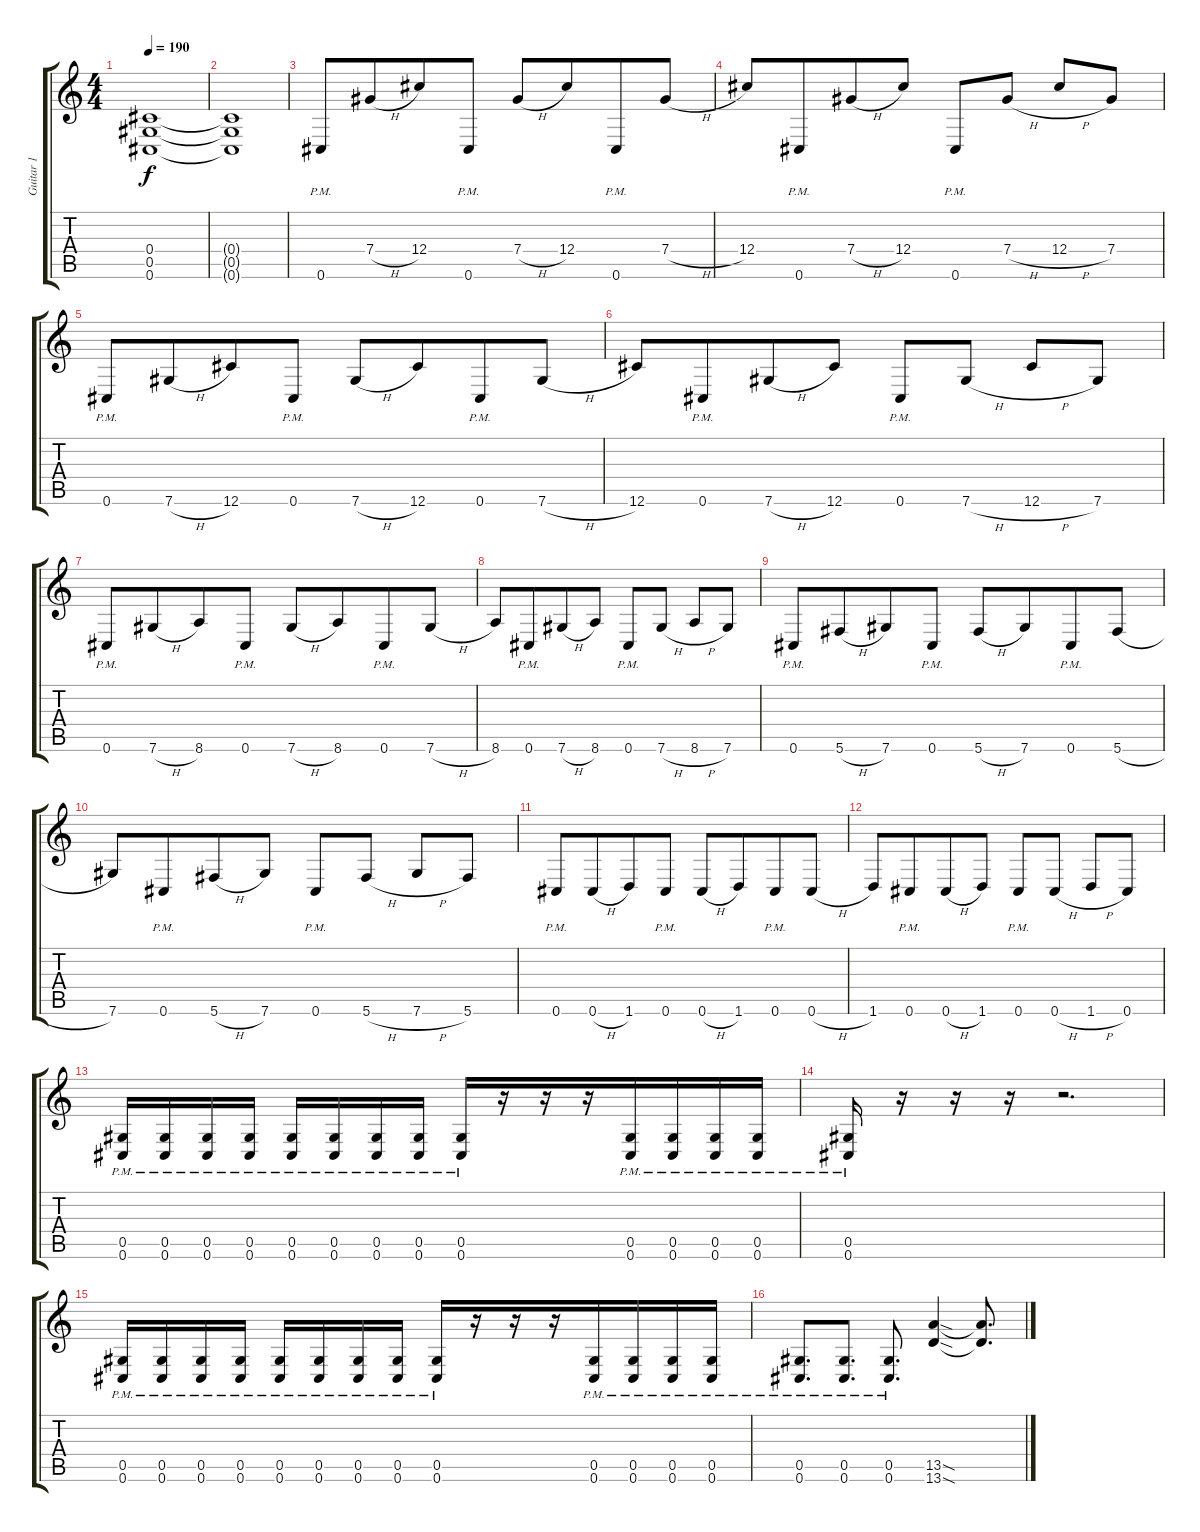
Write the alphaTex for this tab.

\track ("Guitar 1" "Guitar 1") {instrument distortionguitar}
\staff {score tabs}
\tuning (Eb4 Bb3 Gb3 Db3 Ab2 Db2) {hide}
\ts (4 4)
\tempo 190
\clef g2
\ks c
(0.4{t} 0.5{t} 0.6{t}).1{dy f} |
(0.4{t} 0.5{t} 0.6{t}).1 |
0.6{pm}.8 7.4{h}.8{beam merge} 12.4.8 0.6{pm}.8 7.4{h}.8 12.4.8{beam merge} 0.6{pm}.8{beam merge} 7.4{h}.8 |
12.4.8 0.6{pm}.8{beam merge} 7.4{h}.8 12.4.8 0.6{pm}.8 7.4{h}.8 12.4{h}.8{beam merge} 7.4.8 |
0.6{pm}.8 7.6{h}.8{beam merge} 12.6.8 0.6{pm}.8 7.6{h}.8 12.6.8{beam merge} 0.6{pm}.8{beam merge} 7.6{h}.8 |
12.6.8 0.6{pm}.8{beam merge} 7.6{h}.8 12.6.8 0.6{pm}.8 7.6{h}.8 12.6{h}.8{beam merge} 7.6.8 |
0.6{pm}.8 7.6{h}.8{beam merge} 8.6.8 0.6{pm}.8 7.6{h}.8 8.6.8{beam merge} 0.6{pm}.8{beam merge} 7.6{h}.8 |
8.6.8 0.6{pm}.8{beam merge} 7.6{h}.8 8.6.8 0.6{pm}.8 7.6{h}.8 8.6{h}.8{beam merge} 7.6.8 |
0.6{pm}.8 5.6{h}.8{beam merge} 7.6.8 0.6{pm}.8 5.6{h}.8 7.6.8{beam merge} 0.6{pm}.8{beam merge} 5.6{h}.8 |
7.6.8 0.6{pm}.8{beam merge} 5.6{h}.8 7.6.8 0.6{pm}.8 5.6{h}.8 7.6{h}.8{beam merge} 5.6.8 |
0.6{pm}.8 0.6{h}.8{beam merge} 1.6.8 0.6{pm}.8 0.6{h}.8 1.6.8{beam merge} 0.6{pm}.8{beam merge} 0.6{h}.8 |
1.6.8 0.6{pm}.8{beam merge} 0.6{h}.8 1.6.8 0.6{pm}.8 0.6{h}.8 1.6{h}.8{beam merge} 0.6.8 |
(0.5{pm} 0.6{pm}).16 (0.5{pm} 0.6{pm}).16{beam merge} (0.5{pm} 0.6{pm}).16 (0.5{pm} 0.6{pm}).16 (0.5{pm} 0.6{pm}).16 (0.5{pm} 0.6{pm}).16 (0.5{pm} 0.6{pm}).16 (0.5{pm} 0.6{pm}).16 (0.5{pm} 0.6{pm}).16{beam merge} r.16 r.16 r.16 (0.5{pm} 0.6{pm}).16 (0.5{pm} 0.6{pm}).16 (0.5{pm} 0.6{pm}).16 (0.5{pm} 0.6{pm}).16 |
(0.5{pm} 0.6{pm}).16 r.16 r.16 r.16{beam merge} r.2{d} |
(0.5{pm} 0.6{pm}).16 (0.5{pm} 0.6{pm}).16{beam merge} (0.5{pm} 0.6{pm}).16 (0.5{pm} 0.6{pm}).16 (0.5{pm} 0.6{pm}).16 (0.5{pm} 0.6{pm}).16 (0.5{pm} 0.6{pm}).16 (0.5{pm} 0.6{pm}).16 (0.5{pm} 0.6{pm}).16{beam merge} r.16 r.16 r.16 (0.5{pm} 0.6{pm}).16 (0.5{pm} 0.6{pm}).16 (0.5{pm} 0.6{pm}).16 (0.5{pm} 0.6{pm}).16 |
(0.5{pm} 0.6{pm}).8{d} (0.5{pm} 0.6{pm}).8{d} (0.5{pm} 0.6{pm}).8{d} (13.5{sod} 13.6{sod}).4 (13.5{t} 13.6{t}).8{d}
